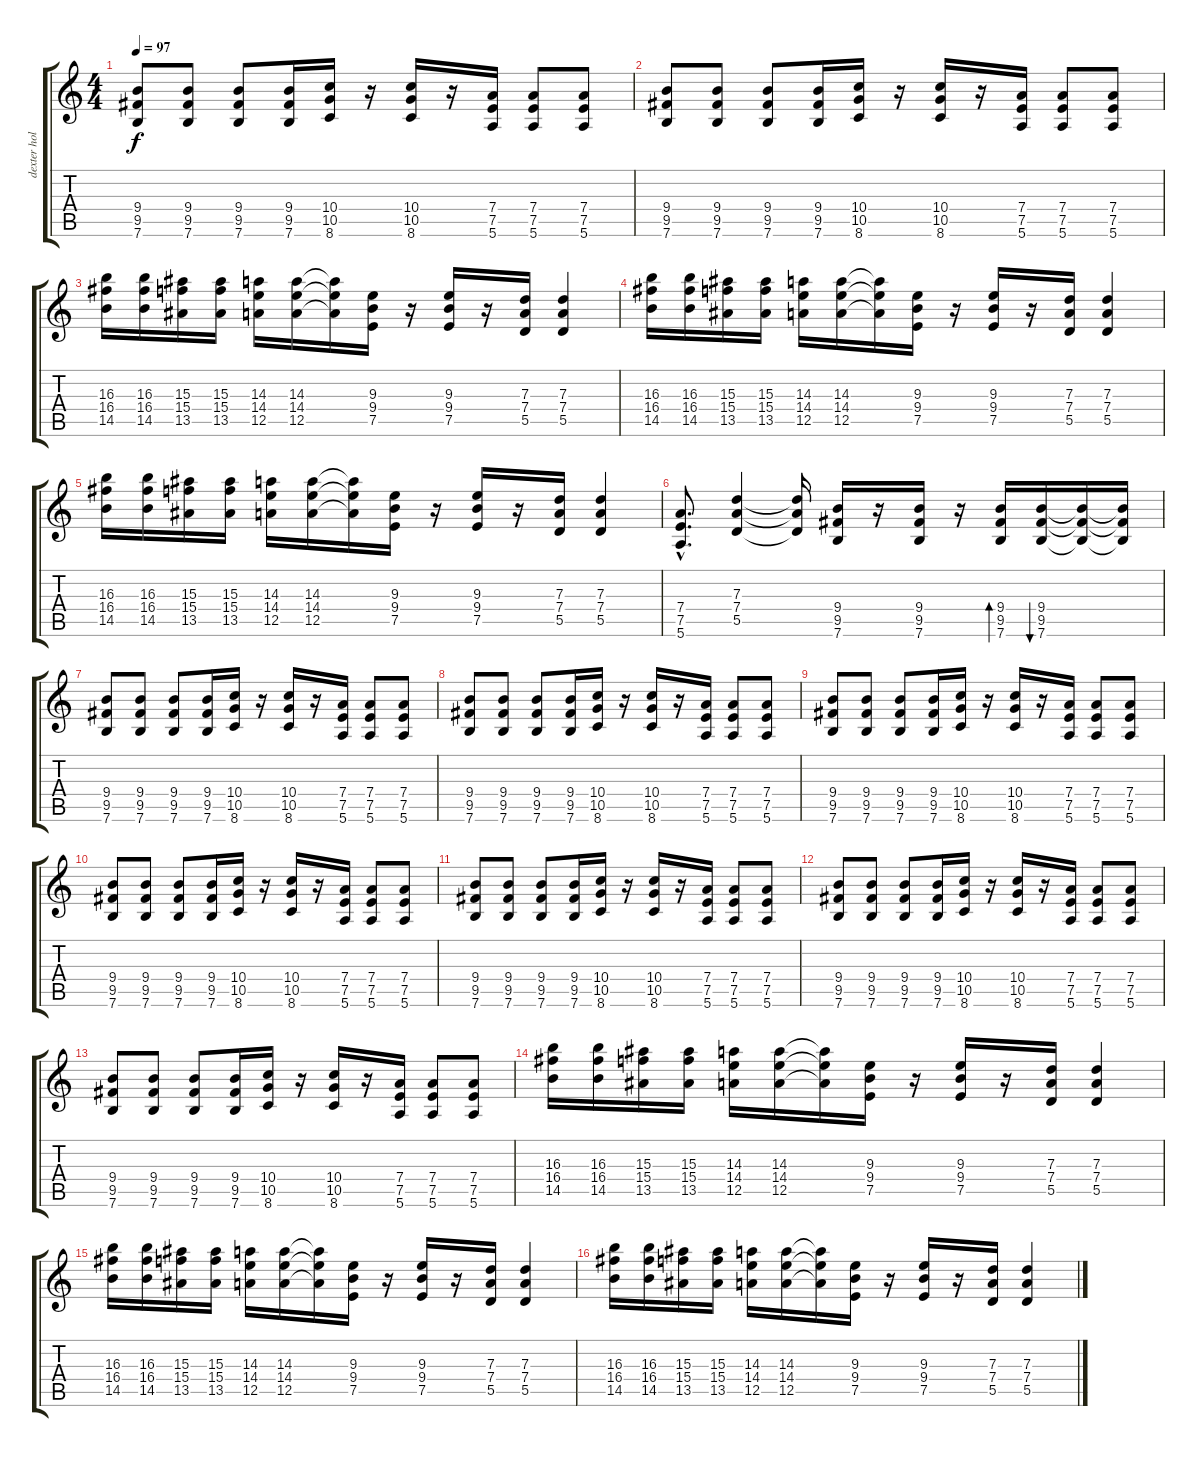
\track ("dexter holland" "dexter hol") {instrument distortionguitar}
\staff {score tabs}
\tuning (E4 B3 G3 D3 A2 E2) {hide}
\ts (4 4)
\tempo 97
\clef g2
\ks c
(9.4 9.5 7.6).8{dy f instrument electricguitarmuted} (9.4 9.5 7.6).8 (9.4 9.5 7.6).8 (9.4 9.5 7.6).16 (10.4 10.5 8.6).16 r.16 (10.4 10.5 8.6).16 r.16 (7.4 7.5 5.6).16 (7.4 7.5 5.6).8 (7.4 7.5 5.6).8 |
(9.4 9.5 7.6).8{instrument electricguitarmuted} (9.4 9.5 7.6).8 (9.4 9.5 7.6).8 (9.4 9.5 7.6).16 (10.4 10.5 8.6).16 r.16 (10.4 10.5 8.6).16 r.16 (7.4 7.5 5.6).16{instrument distortionguitar} (7.4 7.5 5.6).8 (7.4 7.5 5.6).8 |
(16.3 16.4 14.5).16 (16.3 16.4 14.5).16 (15.3 15.4 13.5).16 (15.3 15.4 13.5).16 (14.3 14.4 12.5).16 (14.3 14.4 12.5).16 (14.3{t} 14.4{t} 12.5{t}).16 (9.3 9.4 7.5).16 r.16 (9.3 9.4 7.5).16 r.16 (7.3 7.4 5.5).16 (7.3 7.4 5.5).4 |
(16.3 16.4 14.5).16 (16.3 16.4 14.5).16 (15.3 15.4 13.5).16 (15.3 15.4 13.5).16 (14.3 14.4 12.5).16 (14.3 14.4 12.5).16 (14.3{t} 14.4{t} 12.5{t}).16 (9.3 9.4 7.5).16 r.16 (9.3 9.4 7.5).16 r.16 (7.3 7.4 5.5).16 (7.3 7.4 5.5).4 |
(16.3 16.4 14.5).16 (16.3 16.4 14.5).16 (15.3 15.4 13.5).16 (15.3 15.4 13.5).16 (14.3 14.4 12.5).16 (14.3 14.4 12.5).16 (14.3{t} 14.4{t} 12.5{t}).16 (9.3 9.4 7.5).16 r.16 (9.3 9.4 7.5).16 r.16 (7.3 7.4 5.5).16 (7.3 7.4 5.5).4 |
(7.4{hac} 7.5{hac} 5.6{hac}).8{d} (7.3 7.4 5.5).4 (7.3{t} 7.4{t} 5.5{t}).16 (9.4 9.5 7.6).16 r.16 (9.4 9.5 7.6).16 r.16 (9.4 9.5 7.6).16{bd 60} (9.4 9.5 7.6).16{bu 60} (9.4{t} 9.5{t} 7.6{t}).16 (9.4{t} 9.5{t} 7.6{t}).16 |
(9.4 9.5 7.6).8 (9.4 9.5 7.6).8 (9.4 9.5 7.6).8 (9.4 9.5 7.6).16 (10.4 10.5 8.6).16 r.16 (10.4 10.5 8.6).16 r.16 (7.4 7.5 5.6).16 (7.4 7.5 5.6).8 (7.4 7.5 5.6).8 |
(9.4 9.5 7.6).8 (9.4 9.5 7.6).8 (9.4 9.5 7.6).8 (9.4 9.5 7.6).16 (10.4 10.5 8.6).16 r.16 (10.4 10.5 8.6).16 r.16 (7.4 7.5 5.6).16 (7.4 7.5 5.6).8 (7.4 7.5 5.6).8 |
(9.4 9.5 7.6).8{instrument electricguitarmuted} (9.4 9.5 7.6).8 (9.4 9.5 7.6).8 (9.4 9.5 7.6).16 (10.4 10.5 8.6).16 r.16 (10.4 10.5 8.6).16 r.16 (7.4 7.5 5.6).16 (7.4 7.5 5.6).8 (7.4 7.5 5.6).8 |
(9.4 9.5 7.6).8{instrument electricguitarmuted} (9.4 9.5 7.6).8 (9.4 9.5 7.6).8 (9.4 9.5 7.6).16 (10.4 10.5 8.6).16 r.16 (10.4 10.5 8.6).16 r.16 (7.4 7.5 5.6).16 (7.4 7.5 5.6).8 (7.4 7.5 5.6).8 |
(9.4 9.5 7.6).8{instrument electricguitarmuted} (9.4 9.5 7.6).8 (9.4 9.5 7.6).8 (9.4 9.5 7.6).16 (10.4 10.5 8.6).16 r.16 (10.4 10.5 8.6).16 r.16 (7.4 7.5 5.6).16 (7.4 7.5 5.6).8 (7.4 7.5 5.6).8 |
(9.4 9.5 7.6).8{instrument electricguitarmuted} (9.4 9.5 7.6).8 (9.4 9.5 7.6).8 (9.4 9.5 7.6).16 (10.4 10.5 8.6).16 r.16 (10.4 10.5 8.6).16 r.16 (7.4 7.5 5.6).16 (7.4 7.5 5.6).8 (7.4 7.5 5.6).8 |
(9.4 9.5 7.6).8{instrument electricguitarmuted} (9.4 9.5 7.6).8 (9.4 9.5 7.6).8 (9.4 9.5 7.6).16 (10.4 10.5 8.6).16 r.16 (10.4 10.5 8.6).16 r.16 (7.4 7.5 5.6).16{instrument distortionguitar} (7.4 7.5 5.6).8 (7.4 7.5 5.6).8 |
(16.3 16.4 14.5).16 (16.3 16.4 14.5).16 (15.3 15.4 13.5).16 (15.3 15.4 13.5).16 (14.3 14.4 12.5).16 (14.3 14.4 12.5).16 (14.3{t} 14.4{t} 12.5{t}).16 (9.3 9.4 7.5).16 r.16 (9.3 9.4 7.5).16 r.16 (7.3 7.4 5.5).16 (7.3 7.4 5.5).4 |
(16.3 16.4 14.5).16 (16.3 16.4 14.5).16 (15.3 15.4 13.5).16 (15.3 15.4 13.5).16 (14.3 14.4 12.5).16 (14.3 14.4 12.5).16 (14.3{t} 14.4{t} 12.5{t}).16 (9.3 9.4 7.5).16 r.16 (9.3 9.4 7.5).16 r.16 (7.3 7.4 5.5).16 (7.3 7.4 5.5).4 |
(16.3 16.4 14.5).16 (16.3 16.4 14.5).16 (15.3 15.4 13.5).16 (15.3 15.4 13.5).16 (14.3 14.4 12.5).16 (14.3 14.4 12.5).16 (14.3{t} 14.4{t} 12.5{t}).16 (9.3 9.4 7.5).16 r.16 (9.3 9.4 7.5).16 r.16 (7.3 7.4 5.5).16 (7.3 7.4 5.5).4
